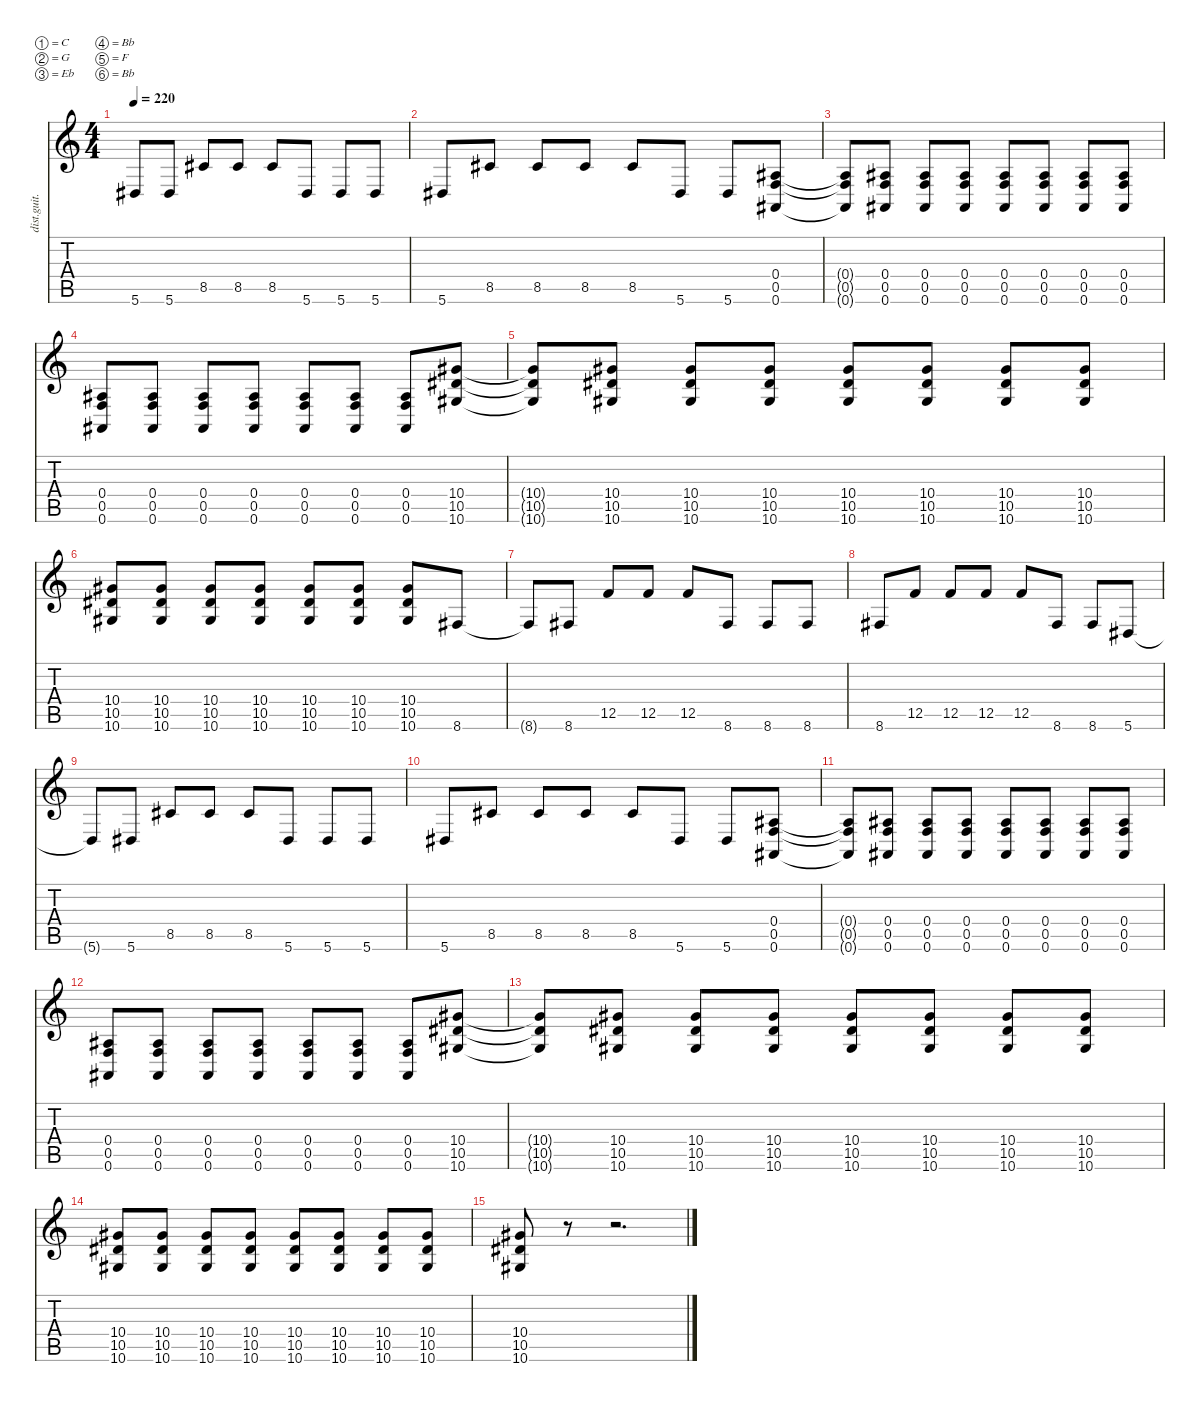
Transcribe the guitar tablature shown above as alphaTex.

\defaultSystemsLayout 4
\hideDynamics
\bracketExtendMode nobrackets
\otherSystemsTrackNameOrientation horizontal
\track ("Guitar R" "dist.guit.") {instrument overdrivenguitar}
\staff {score tabs}
\tuning (C4 G3 Eb3 Bb2 F2 Bb1)
\ts (4 4)
\tempo 220
\clef g2
\ks c
5.6{t acc #}.8{dy mf beam Up} 5.6{acc #}.8{beam Up} 8.5{acc #}.8{beam Up} 8.5{acc #}.8{beam Up} 8.5{acc #}.8{beam Up} 5.6{acc #}.8{beam Up} 5.6{acc #}.8{beam Up} 5.6{acc #}.8{beam Up} |
5.6{acc #}.8{beam Up} 8.5{acc #}.8{beam Up} 8.5{acc #}.8{beam Up} 8.5{acc #}.8{beam Up} 8.5{acc #}.8{beam Up} 5.6{acc #}.8{beam Up} 5.6{acc #}.8{beam Up} (0.6{acc #} 0.5 0.4{acc #}).8{beam Up} |
(0.6{t acc #} 0.5{t} 0.4{t acc #}).8{beam Up} (0.6{acc #} 0.5 0.4{acc #}).8{beam Up} (0.6{acc #} 0.5 0.4{acc #}).8{beam Up} (0.6{acc #} 0.5 0.4{acc #}).8{beam Up} (0.6{acc #} 0.5 0.4{acc #}).8{beam Up} (0.6{acc #} 0.5 0.4{acc #}).8{beam Up} (0.6{acc #} 0.5 0.4{acc #}).8{beam Up} (0.6{acc #} 0.5 0.4{acc #}).8{beam Up} |
(0.6{acc #} 0.5 0.4{acc #}).8{beam Up} (0.6{acc #} 0.5 0.4{acc #}).8{beam Up} (0.6{acc #} 0.5 0.4{acc #}).8{beam Up} (0.6{acc #} 0.5 0.4{acc #}).8{beam Up} (0.6{acc #} 0.5 0.4{acc #}).8{beam Up} (0.6{acc #} 0.5 0.4{acc #}).8{beam Up} (0.6{acc #} 0.5 0.4{acc #}).8{beam Up} (10.4{acc #} 10.5{acc #} 10.6{acc #}).8{beam Up} |
(10.4{t acc #} 10.5{t acc #} 10.6{t acc #}).8{beam Up} (10.4{acc #} 10.5{acc #} 10.6{acc #}).8{beam Up} (10.4{acc #} 10.5{acc #} 10.6{acc #}).8{beam Up} (10.4{acc #} 10.5{acc #} 10.6{acc #}).8{beam Up} (10.4{acc #} 10.5{acc #} 10.6{acc #}).8{beam Up} (10.4{acc #} 10.5{acc #} 10.6{acc #}).8{beam Up} (10.4{acc #} 10.5{acc #} 10.6{acc #}).8{beam Up} (10.4{acc #} 10.5{acc #} 10.6{acc #}).8{beam Up} |
(10.4{acc #} 10.5{acc #} 10.6{acc #}).8{beam Up} (10.4{acc #} 10.5{acc #} 10.6{acc #}).8{beam Up} (10.4{acc #} 10.5{acc #} 10.6{acc #}).8{beam Up} (10.4{acc #} 10.5{acc #} 10.6{acc #}).8{beam Up} (10.4{acc #} 10.5{acc #} 10.6{acc #}).8{beam Up} (10.4{acc #} 10.5{acc #} 10.6{acc #}).8{beam Up} (10.4{acc #} 10.5{acc #} 10.6{acc #}).8{beam Up} 8.6{acc #}.8{beam Up} |
8.6{t acc #}.8{beam Up} 8.6{acc #}.8{beam Up} 12.5.8{beam Up} 12.5.8{beam Up} 12.5.8{beam Up} 8.6{acc #}.8{beam Up} 8.6{acc #}.8{beam Up} 8.6{acc #}.8{beam Up} |
8.6{acc #}.8{beam Up} 12.5.8{beam Up} 12.5.8{beam Up} 12.5.8{beam Up} 12.5.8{beam Up} 8.6{acc #}.8{beam Up} 8.6{acc #}.8{beam Up} 5.6{acc #}.8{beam Up} |
5.6{t acc #}.8{beam Up} 5.6{acc #}.8{beam Up} 8.5{acc #}.8{beam Up} 8.5{acc #}.8{beam Up} 8.5{acc #}.8{beam Up} 5.6{acc #}.8{beam Up} 5.6{acc #}.8{beam Up} 5.6{acc #}.8{beam Up} |
5.6{acc #}.8{beam Up} 8.5{acc #}.8{beam Up} 8.5{acc #}.8{beam Up} 8.5{acc #}.8{beam Up} 8.5{acc #}.8{beam Up} 5.6{acc #}.8{beam Up} 5.6{acc #}.8{beam Up} (0.6{acc #} 0.5 0.4{acc #}).8{beam Up} |
(0.6{t acc #} 0.5{t} 0.4{t acc #}).8{beam Up} (0.6{acc #} 0.5 0.4{acc #}).8{beam Up} (0.6{acc #} 0.5 0.4{acc #}).8{beam Up} (0.6{acc #} 0.5 0.4{acc #}).8{beam Up} (0.6{acc #} 0.5 0.4{acc #}).8{beam Up} (0.6{acc #} 0.5 0.4{acc #}).8{beam Up} (0.6{acc #} 0.5 0.4{acc #}).8{beam Up} (0.6{acc #} 0.5 0.4{acc #}).8{beam Up} |
(0.6{acc #} 0.5 0.4{acc #}).8{beam Up} (0.6{acc #} 0.5 0.4{acc #}).8{beam Up} (0.6{acc #} 0.5 0.4{acc #}).8{beam Up} (0.6{acc #} 0.5 0.4{acc #}).8{beam Up} (0.6{acc #} 0.5 0.4{acc #}).8{beam Up} (0.6{acc #} 0.5 0.4{acc #}).8{beam Up} (0.6{acc #} 0.5 0.4{acc #}).8{beam Up} (10.4{acc #} 10.5{acc #} 10.6{acc #}).8{beam Up} |
(10.4{t acc #} 10.5{t acc #} 10.6{t acc #}).8{beam Up} (10.4{acc #} 10.5{acc #} 10.6{acc #}).8{beam Up} (10.4{acc #} 10.5{acc #} 10.6{acc #}).8{beam Up} (10.4{acc #} 10.5{acc #} 10.6{acc #}).8{beam Up} (10.4{acc #} 10.5{acc #} 10.6{acc #}).8{beam Up} (10.4{acc #} 10.5{acc #} 10.6{acc #}).8{beam Up} (10.4{acc #} 10.5{acc #} 10.6{acc #}).8{beam Up} (10.4{acc #} 10.5{acc #} 10.6{acc #}).8{beam Up} |
(10.4{acc #} 10.5{acc #} 10.6{acc #}).8{beam Up} (10.4{acc #} 10.5{acc #} 10.6{acc #}).8{beam Up} (10.4{acc #} 10.5{acc #} 10.6{acc #}).8{beam Up} (10.4{acc #} 10.5{acc #} 10.6{acc #}).8{beam Up} (10.4{acc #} 10.5{acc #} 10.6{acc #}).8{beam Up} (10.4{acc #} 10.5{acc #} 10.6{acc #}).8{beam Up} (10.4{acc #} 10.5{acc #} 10.6{acc #}).8{beam Up} (10.4{acc #} 10.5{acc #} 10.6{acc #}).8{beam Up} |
(10.6{acc #} 10.5{acc #} 10.4{acc #}).8{beam Up} r.8{beam Up} r.2{d beam Up}
